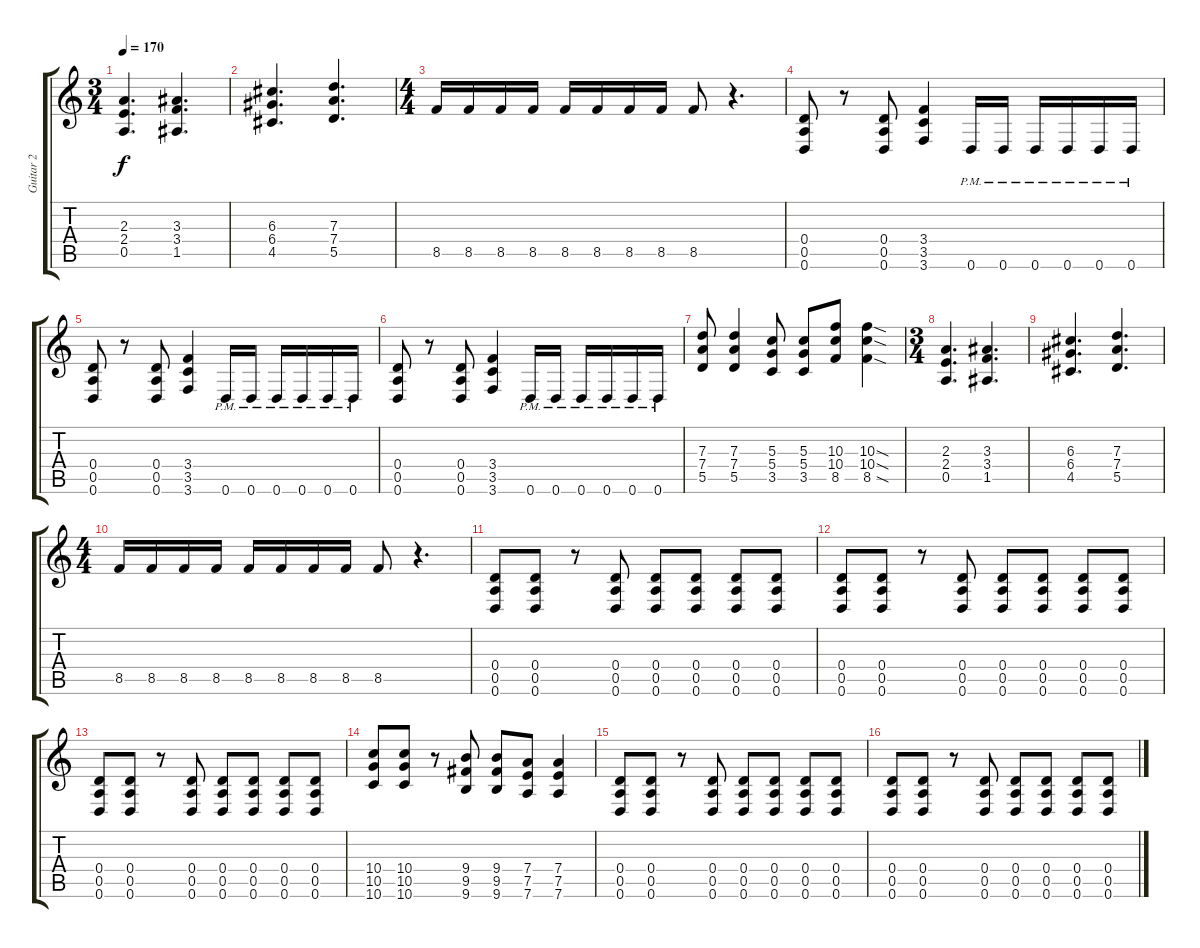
\track ("Guitar 2" "Guitar 2") {instrument distortionguitar}
\staff {score tabs}
\tuning (E4 B3 G3 D3 A2 D2) {hide}
\ts (3 4)
\tempo 170
\clef g2
\ks c
(2.3 2.4 0.5).4{d dy f} (3.3 3.4 1.5).4{d} |
(6.3 6.4 4.5).4{d} (7.3 7.4 5.5).4{d} |
\ts (4 4)
8.5.16 8.5.16 8.5.16 8.5.16 8.5.16 8.5.16 8.5.16 8.5.16 8.5.8 r.4{d} |
(0.4 0.5 0.6).8 r.8 (0.4 0.5 0.6).8 (3.4 3.5 3.6).4 0.6{pm}.16 0.6{pm}.16 0.6{pm}.16 0.6{pm}.16 0.6{pm}.16 0.6{pm}.16 |
(0.4 0.5 0.6).8 r.8 (0.4 0.5 0.6).8 (3.4 3.5 3.6).4 0.6{pm}.16 0.6{pm}.16 0.6{pm}.16 0.6{pm}.16 0.6{pm}.16 0.6{pm}.16 |
(0.4 0.5 0.6).8 r.8 (0.4 0.5 0.6).8 (3.4 3.5 3.6).4 0.6{pm}.16 0.6{pm}.16 0.6{pm}.16 0.6{pm}.16 0.6{pm}.16 0.6{pm}.16 |
(7.3 7.4 5.5).8 (7.3 7.4 5.5).4 (5.3 5.4 3.5).8 (5.3 5.4 3.5).8 (10.3 10.4 8.5).8 (10.3{sod} 10.4{sod} 8.5{sod}).4 |
\ts (3 4)
(2.3 2.4 0.5).4{d} (3.3 3.4 1.5).4{d} |
(6.3 6.4 4.5).4{d} (7.3 7.4 5.5).4{d} |
\ts (4 4)
8.5.16 8.5.16 8.5.16 8.5.16 8.5.16 8.5.16 8.5.16 8.5.16 8.5.8 r.4{d} |
(0.4 0.5 0.6).8 (0.4 0.5 0.6).8 r.8 (0.4 0.5 0.6).8 (0.4 0.5 0.6).8 (0.4 0.5 0.6).8 (0.4 0.5 0.6).8 (0.4 0.5 0.6).8 |
(0.4 0.5 0.6).8 (0.4 0.5 0.6).8 r.8 (0.4 0.5 0.6).8 (0.4 0.5 0.6).8 (0.4 0.5 0.6).8 (0.4 0.5 0.6).8 (0.4 0.5 0.6).8 |
(0.4 0.5 0.6).8 (0.4 0.5 0.6).8 r.8 (0.4 0.5 0.6).8 (0.4 0.5 0.6).8 (0.4 0.5 0.6).8 (0.4 0.5 0.6).8 (0.4 0.5 0.6).8 |
(10.4 10.5 10.6).8 (10.4 10.5 10.6).8 r.8 (9.4 9.5 9.6).8 (9.4 9.5 9.6).8 (7.4 7.5 7.6).8 (7.4 7.5 7.6).4 |
(0.4 0.5 0.6).8 (0.4 0.5 0.6).8 r.8 (0.4 0.5 0.6).8 (0.4 0.5 0.6).8 (0.4 0.5 0.6).8 (0.4 0.5 0.6).8 (0.4 0.5 0.6).8 |
(0.4 0.5 0.6).8 (0.4 0.5 0.6).8 r.8 (0.4 0.5 0.6).8 (0.4 0.5 0.6).8 (0.4 0.5 0.6).8 (0.4 0.5 0.6).8 (0.4 0.5 0.6).8
